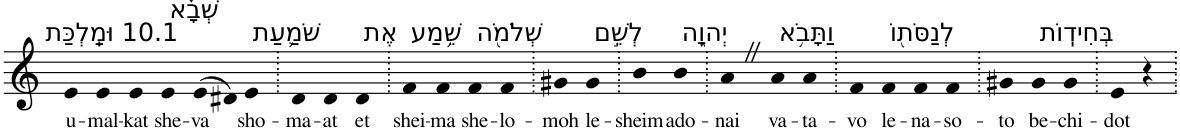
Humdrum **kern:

**kern	**text
*part1	*part1
*staff1	*staff1
*I"Piano	*
*I'Pno	*
*clefG2	*
*k[]	*
=1	=1
!LO:TX:a:t=10.1 וּמַֽלְכַּת	!
!	!LO:LY:b
4e	u-
!	!LO:LY:b
4e	-mal-
!	!LO:LY:b
4e	-kat
!LO:TX:a:t=שְׁבָ֗א	!
!	!LO:LY:b
4e	she-
!	!LO:LY:b
(>8e	-va
8d#X)	.
!LO:TX:a:t=שֹׁמַ֛עַת	!
!	!LO:LY:b
4e	sho-
=2.	=2.
!	!LO:LY:b
4d	-ma-
!	!LO:LY:b
4d	-at
!LO:TX:a:t=אֶת	!
!	!LO:LY:b
4d	et
=3.	=3.
!LO:TX:a:t=שֵׁ֥מַע	!
!	!LO:LY:b
4f	shei-
!	!LO:LY:b
4f	-ma
!LO:TX:a:t=שְׁלֹמֹ֖ה	!
!	!LO:LY:b
4f	she-
!	!LO:LY:b
4f	-lo-
=4.	=4.
!	!LO:LY:b
4g#X	-moh
!LO:TX:a:t=לְשֵׁ֣ם	!
!	!LO:LY:b
4g#	le-
=5.	=5.
!	!LO:LY:b
4b	-sheim
!LO:TX:a:t=יְהוָ֑ה	!
!	!LO:LY:b
4b	ado-
=6.	=6.
!	!LO:LY:b
4aZ	-nai
!LO:TX:a:t=וַתָּבֹ֥א	!
!	!LO:LY:b
4a	va-
!	!LO:LY:b
4a	-ta-
=7.	=7.
!	!LO:LY:b
4f	-vo
!LO:TX:a:t=לְנַסֹּת֖וֹ	!
!	!LO:LY:b
4f	le-
!	!LO:LY:b
4f	-na-
!	!LO:LY:b
4f	-so-
=8.	=8.
!	!LO:LY:b
4g#X	-to
!LO:TX:a:t=בְּחִידֽוֹת	!
!	!LO:LY:b
4g#	be-
!	!LO:LY:b
4g#	-chi-
=9.	=9.
!	!LO:LY:b
4e	-dot
4r	.
=.	=.
*-	*-
